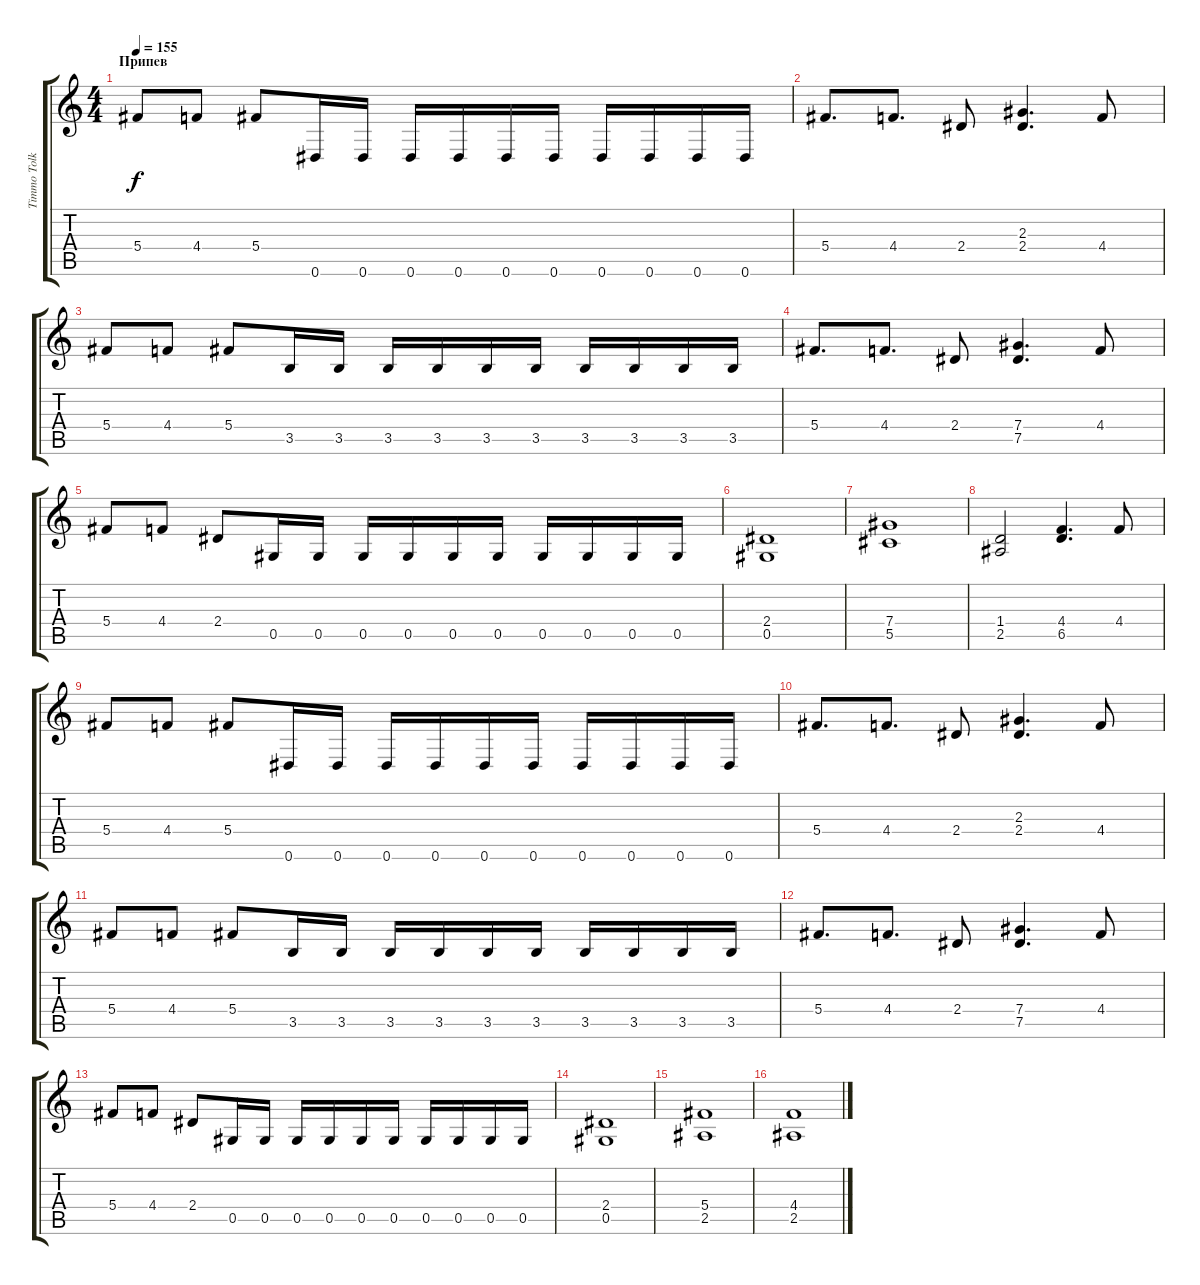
\track ("Timmo Tolkki" "Timmo Tolk") {instrument distortionguitar}
\staff {score tabs}
\tuning (Eb4 Bb3 Gb3 Db3 Ab2 Eb2) {hide}
\ts (4 4)
\section ("" "Припев")
\tempo 155
\clef g2
\ks c
5.4.8{dy f} 4.4.8 5.4.8 0.6.16 0.6.16 0.6.16 0.6.16 0.6.16 0.6.16 0.6.16 0.6.16 0.6.16 0.6.16 |
5.4.8{d} 4.4.8{d} 2.4.8 (2.3 2.4).4{d} 4.4.8 |
5.4.8 4.4.8 5.4.8 3.5.16 3.5.16 3.5.16 3.5.16 3.5.16 3.5.16 3.5.16 3.5.16 3.5.16 3.5.16 |
5.4.8{d} 4.4.8{d} 2.4.8 (7.4 7.5).4{d} 4.4.8 |
5.4.8 4.4.8 2.4.8 0.5.16 0.5.16 0.5.16 0.5.16 0.5.16 0.5.16 0.5.16 0.5.16 0.5.16 0.5.16 |
(2.4 0.5).1 |
(7.4 5.5).1 |
(1.4 2.5).2 (4.4 6.5).4{d} 4.4.8 |
5.4.8 4.4.8 5.4.8 0.6.16 0.6.16 0.6.16 0.6.16 0.6.16 0.6.16 0.6.16 0.6.16 0.6.16 0.6.16 |
5.4.8{d} 4.4.8{d} 2.4.8 (2.3 2.4).4{d} 4.4.8 |
5.4.8 4.4.8 5.4.8 3.5.16 3.5.16 3.5.16 3.5.16 3.5.16 3.5.16 3.5.16 3.5.16 3.5.16 3.5.16 |
5.4.8{d} 4.4.8{d} 2.4.8 (7.4 7.5).4{d} 4.4.8 |
5.4.8 4.4.8 2.4.8 0.5.16 0.5.16 0.5.16 0.5.16 0.5.16 0.5.16 0.5.16 0.5.16 0.5.16 0.5.16 |
(2.4 0.5).1 |
(5.4 2.5).1 |
(4.4 2.5).1
